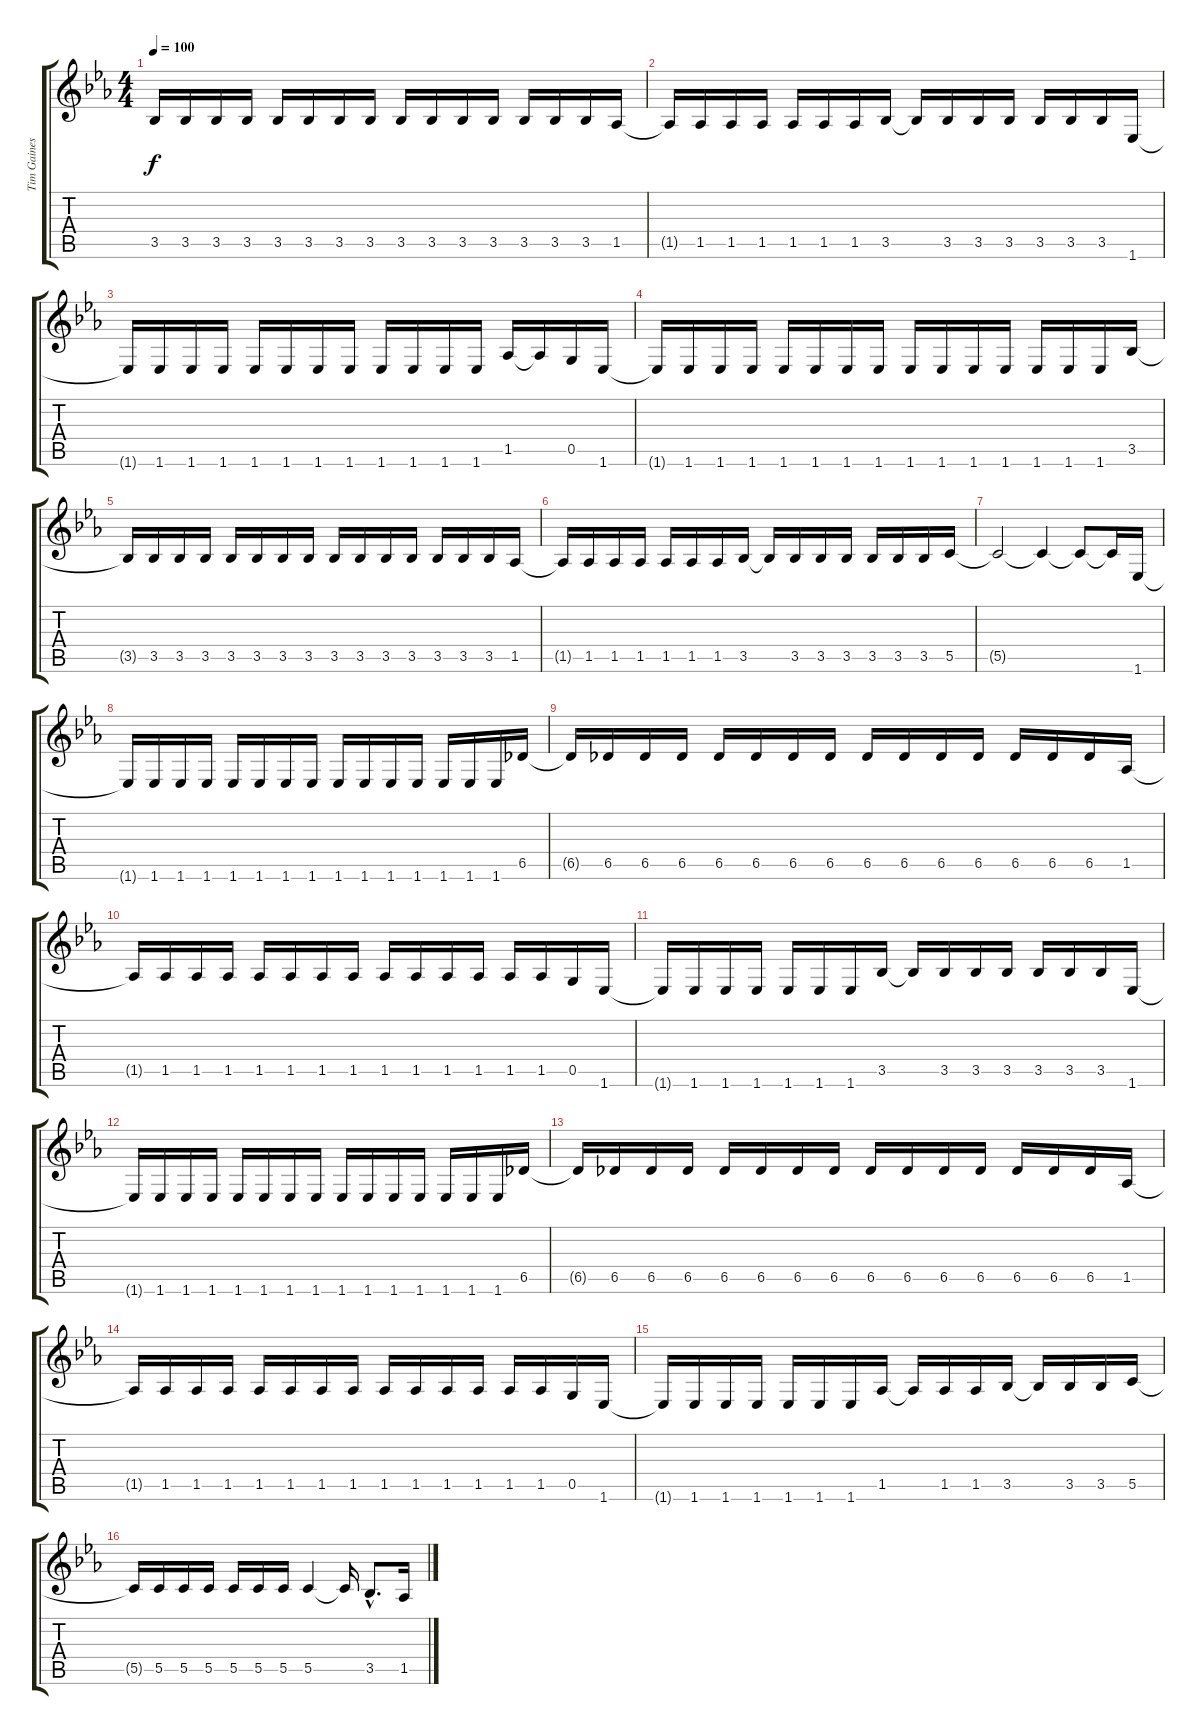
\track ("Tim Gaines" "Tim Gaines") {instrument electricbasspick}
\staff {score tabs}
\tuning (D4 A3 F3 C3 G2 D2) {hide}
\ts (4 4)
\tempo 100
\clef g2
\ks cminor
3.5{t}.16{dy f} 3.5.16 3.5.16 3.5.16 3.5.16 3.5.16 3.5.16 3.5.16 3.5.16 3.5.16 3.5.16 3.5.16 3.5.16 3.5.16 3.5.16 1.5.16 |
1.5{t}.16 1.5.16 1.5.16 1.5.16 1.5.16 1.5.16 1.5.16 3.5.16 3.5{t}.16 3.5.16 3.5.16 3.5.16 3.5.16 3.5.16 3.5.16 1.6.16 |
1.6{t}.16 1.6.16 1.6.16 1.6.16 1.6.16 1.6.16 1.6.16 1.6.16 1.6.16 1.6.16 1.6.16 1.6.16 1.5.16 1.5{t}.16 0.5.16 1.6.16 |
1.6{t}.16 1.6.16 1.6.16 1.6.16 1.6.16 1.6.16 1.6.16 1.6.16 1.6.16 1.6.16 1.6.16 1.6.16 1.6.16 1.6.16 1.6.16 3.5.16 |
3.5{t}.16 3.5.16 3.5.16 3.5.16 3.5.16 3.5.16 3.5.16 3.5.16 3.5.16 3.5.16 3.5.16 3.5.16 3.5.16 3.5.16 3.5.16 1.5.16 |
1.5{t}.16 1.5.16 1.5.16 1.5.16 1.5.16 1.5.16 1.5.16 3.5.16 3.5{t}.16 3.5.16 3.5.16 3.5.16 3.5.16 3.5.16 3.5.16 5.5.16 |
5.5{t}.2 5.5{t}.4 5.5{t}.8 5.5{t}.16 1.6.16 |
1.6{t}.16 1.6.16 1.6.16 1.6.16 1.6.16 1.6.16 1.6.16 1.6.16 1.6.16 1.6.16 1.6.16 1.6.16 1.6.16 1.6.16 1.6.16 6.5.16 |
6.5{t}.16 6.5.16 6.5.16 6.5.16 6.5.16 6.5.16 6.5.16 6.5.16 6.5.16 6.5.16 6.5.16 6.5.16 6.5.16 6.5.16 6.5.16 1.5.16 |
1.5{t}.16 1.5.16 1.5.16 1.5.16 1.5.16 1.5.16 1.5.16 1.5.16 1.5.16 1.5.16 1.5.16 1.5.16 1.5.16 1.5.16 0.5.16 1.6.16 |
1.6{t}.16 1.6.16 1.6.16 1.6.16 1.6.16 1.6.16 1.6.16 3.5.16 3.5{t}.16 3.5.16 3.5.16 3.5.16 3.5.16 3.5.16 3.5.16 1.6.16 |
1.6{t}.16 1.6.16 1.6.16 1.6.16 1.6.16 1.6.16 1.6.16 1.6.16 1.6.16 1.6.16 1.6.16 1.6.16 1.6.16 1.6.16 1.6.16 6.5.16 |
6.5{t}.16 6.5.16 6.5.16 6.5.16 6.5.16 6.5.16 6.5.16 6.5.16 6.5.16 6.5.16 6.5.16 6.5.16 6.5.16 6.5.16 6.5.16 1.5.16 |
1.5{t}.16 1.5.16 1.5.16 1.5.16 1.5.16 1.5.16 1.5.16 1.5.16 1.5.16 1.5.16 1.5.16 1.5.16 1.5.16 1.5.16 0.5.16 1.6.16 |
1.6{t}.16 1.6.16 1.6.16 1.6.16 1.6.16 1.6.16 1.6.16 1.5.16 1.5{t}.16 1.5.16 1.5.16 3.5.16 3.5{t}.16 3.5.16 3.5.16 5.5.16 |
5.5{t}.16 5.5.16 5.5.16 5.5.16 5.5.16 5.5.16 5.5.16 5.5.4 5.5{t}.16 3.5{hac}.8{d} 1.5.16
